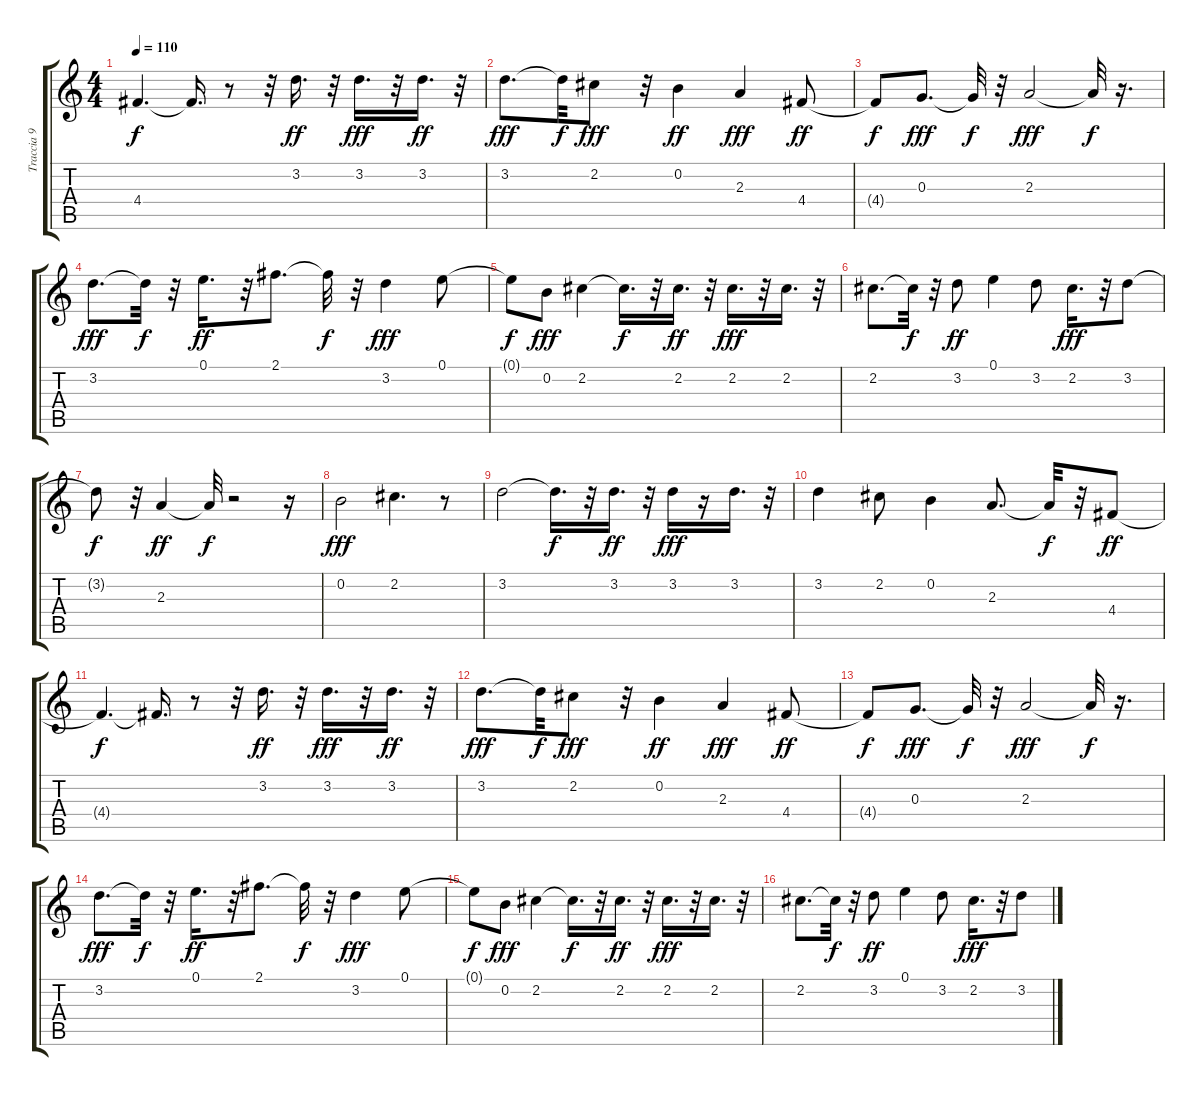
\track ("Traccia 9" "Traccia 9") {instrument electricguitarclean}
\staff {score tabs}
\tuning (E4 B3 G3 D3 A2 E2) {hide}
\ts (4 4)
\tempo 110
\clef g2
\ks c
4.4{t}.4{d dy f} 4.4{t}.16{d} r.8 r.32 3.2.16{d dy ff} r.32 3.2.16{d dy fff} r.32 3.2.16{d dy ff} r.32 |
3.2.8{d dy fff} 3.2{t}.32{dy f} 2.2.8{dy fff} r.32 0.2.4{dy ff} 2.3.4{dy fff} 4.4.8{dy ff} |
4.4{t}.8{dy f} 0.3.8{d dy fff} 0.3{t}.32{dy f} r.32 2.3.2{dy fff} 2.3{t}.32{dy f} r.16{d} |
3.2.8{d dy fff} 3.2{t}.32{dy f} r.32 0.1.16{d dy ff} r.32 2.1.8{d} 2.1{t}.32{dy f} r.32 3.2.4{dy fff} 0.1.8 |
0.1{t}.8{dy f} 0.2.8{dy fff} 2.2.4 2.2{t}.16{d dy f} r.32 2.2.16{d dy ff} r.32 2.2.16{d dy fff} r.32 2.2.16{d} r.32 |
2.2.8{d} 2.2{t}.32{dy f} r.32 3.2.8{dy ff} 0.1.4 3.2.8 2.2.16{d dy fff} r.32 3.2.8 |
3.2{t}.8{dy f} r.32 2.3.4{dy ff} 2.3{t}.32{dy f} r.2 r.16 |
0.2.2{dy fff} 2.2.4{d} r.8 |
3.2.2 3.2{t}.16{d dy f} r.32 3.2.16{d dy ff} r.32 3.2.16{dy fff} r.16 3.2.16{d} r.32 |
3.2.4 2.2.8 0.2.4 2.3.8{d} 2.3{t}.32{dy f} r.32 4.4.8{dy ff} |
4.4{t}.4{d dy f} 4.4{t}.16{d} r.8 r.32 3.2.16{d dy ff} r.32 3.2.16{d dy fff} r.32 3.2.16{d dy ff} r.32 |
3.2.8{d dy fff} 3.2{t}.32{dy f} 2.2.8{dy fff} r.32 0.2.4{dy ff} 2.3.4{dy fff} 4.4.8{dy ff} |
4.4{t}.8{dy f} 0.3.8{d dy fff} 0.3{t}.32{dy f} r.32 2.3.2{dy fff} 2.3{t}.32{dy f} r.16{d} |
3.2.8{d dy fff} 3.2{t}.32{dy f} r.32 0.1.16{d dy ff} r.32 2.1.8{d} 2.1{t}.32{dy f} r.32 3.2.4{dy fff} 0.1.8 |
0.1{t}.8{dy f} 0.2.8{dy fff} 2.2.4 2.2{t}.16{d dy f} r.32 2.2.16{d dy ff} r.32 2.2.16{d dy fff} r.32 2.2.16{d} r.32 |
2.2.8{d} 2.2{t}.32{dy f} r.32 3.2.8{dy ff} 0.1.4 3.2.8 2.2.16{d dy fff} r.32 3.2.8
